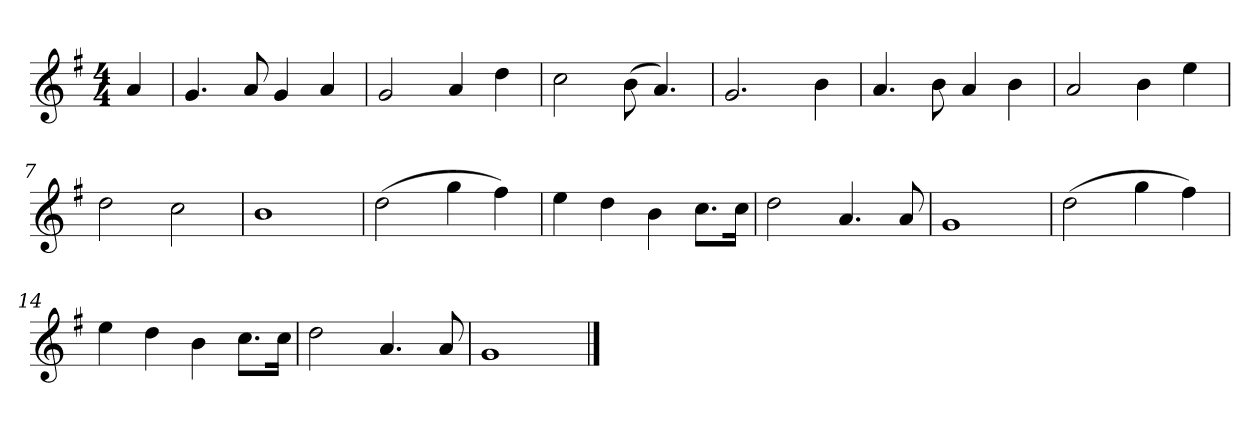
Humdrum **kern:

**kern
*part1
*staff1
*k[f#]
*M4/4
*MM120
=
4a
=1
4.g
8a
4g
4a
=2
2g
4a
4dd
=3
2cc
(8b
4.a)
=4
2.g
4b
=5
4.a
8b
4a
4b
=6
2a
4b
4ee
=7
2dd
2cc
=8
1b
=9
(2dd
4gg
4ff#)
=10
4ee
4dd
4b
8.ccL
16ccJk
=11
2dd
4.a
8a
=12
1g
=13
(2dd
4gg
4ff#)
=14
4ee
4dd
4b
8.ccL
16ccJk
=15
2dd
4.a
8a
=16
1g
==
*-
